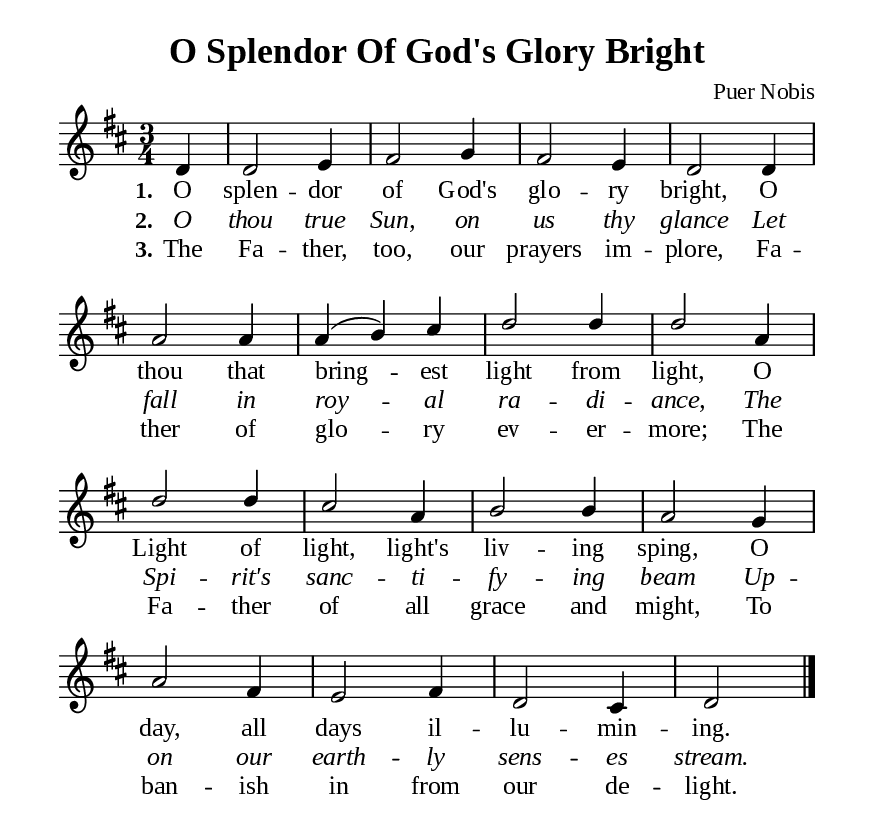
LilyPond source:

\version "2.18.2"

\header {
  title = "O Splendor Of God's Glory Bright"
  composer = "Puer Nobis"
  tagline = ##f
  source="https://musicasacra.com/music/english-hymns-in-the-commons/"
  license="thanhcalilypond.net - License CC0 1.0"
}

global= {
  \key d \major
  \time 3/4
  \override Score.BarNumber.break-visibility = ##(#f #f #f)
  \override Lyrics.LyricSpace.minimum-distance = #3.0
}

\paper {
  #(set-paper-size "a5")
  top-margin = 10\mm
  bottom-marign = 10\mm
  left-margin = 10\mm
  right-margin = 10\mm
  indent = #0
  #(define fonts
	 (make-pango-font-tree "Liberation Serif"
	 		       "Liberation Serif"
			       "Liberation Serif"
			       (/ 20 20)))
  system-system-spacing = #'((basic-distance . 3) (padding . 3))
}

printItalic = \with {
  \override LyricText.font-shape = #'italic
}

% Verse music
musicVerseSoprano = \relative c' {
                    \partial 4 d4 |
  %{	01	%} d2 e4 |
  %{	02	%} fis2 g4 |
  %{	03	%} fis2 e4 |
  %{	04	%} d2 d4 |
  %{	05	%} a'2 a4 |
  %{	06	%} a (b) cis |
  %{	07	%} d2 d4 |
  %{	08	%} d2 a4 |
  %{	09	%} d2 d4 |
  %{	10	%} cis2 a4 |
  %{	11	%} b2 b4 |
  %{	12	%} a2 g4 |
  %{	13	%} a2 fis4 |
  %{	14	%} e2 fis4 |
  %{	15	%} d2 cis4 |
                    d2 \bar "|."
}

% Verse lyrics
verseOne = \lyricmode {
  \set stanza = #"1."
  O splen -- dor of God's glo -- ry bright,
  O thou that bring -- est light from light,
  O Light of light, light's liv -- ing sping,
  O day, all days il -- lu -- min -- ing.
}

verseTwo = \lyricmode {
  \set stanza = #"2."
  O thou true Sun, on us thy glance
  Let fall in roy -- al ra -- di -- ance,
  The Spi -- rit's sanc -- ti -- fy -- ing beam
  Up -- on our earth -- ly sens -- es stream.
}

verseThree = \lyricmode {
  \set stanza = #"3."
  The Fa -- ther, too, our prayers im -- plore,
  Fa -- ther of glo -- ry ev -- er -- more;
  The Fa -- ther of all grace and might,
  To ban -- ish in from our de -- light.
}

% Layout
\score {
    \new ChoirStaff <<
      \new Staff <<
        \clef "treble"
        \new Voice = "sopranos" { \global \stemUp \slurUp \musicVerseSoprano }
      >>
      \new Lyrics \lyricsto sopranos \verseOne
      \new Lyrics \printItalic \lyricsto sopranos \verseTwo
      \new Lyrics \lyricsto sopranos \verseThree
    >>
}
